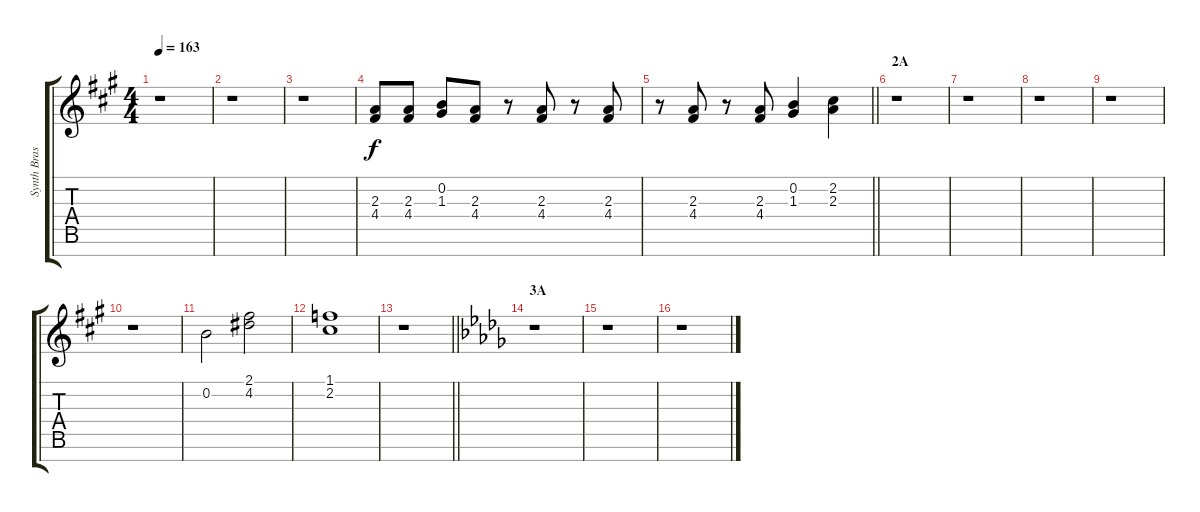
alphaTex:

\track ("Synth Brass I" "Synth Bras") {instrument brasssection}
\staff {score tabs}
\tuning (E5 B4 G4 D4 A3 E3 B2) {hide}
\ts (4 4)
\tempo 163
\clef g2
\ks a
r.1{dy f} |
r.1 |
r.1 |
(2.3 4.4).8 (2.3 4.4).8 (0.2 1.3).8 (2.3 4.4).8 r.8 (2.3 4.4).8 r.8 (2.3 4.4).8 |
\barLineRight lightlight
r.8 (2.3 4.4).8 r.8 (2.3 4.4).8 (0.2 1.3).4 (2.2 2.3).4 |
\section ("" "2A")
r.1 |
r.1 |
r.1 |
r.1 |
r.1 |
0.2.2 (2.1 4.2).2 |
(1.1 2.2).1 |
\barLineRight lightlight
r.1 |
\section ("" "3A")
\ks db
r.1 |
r.1 |
r.1
